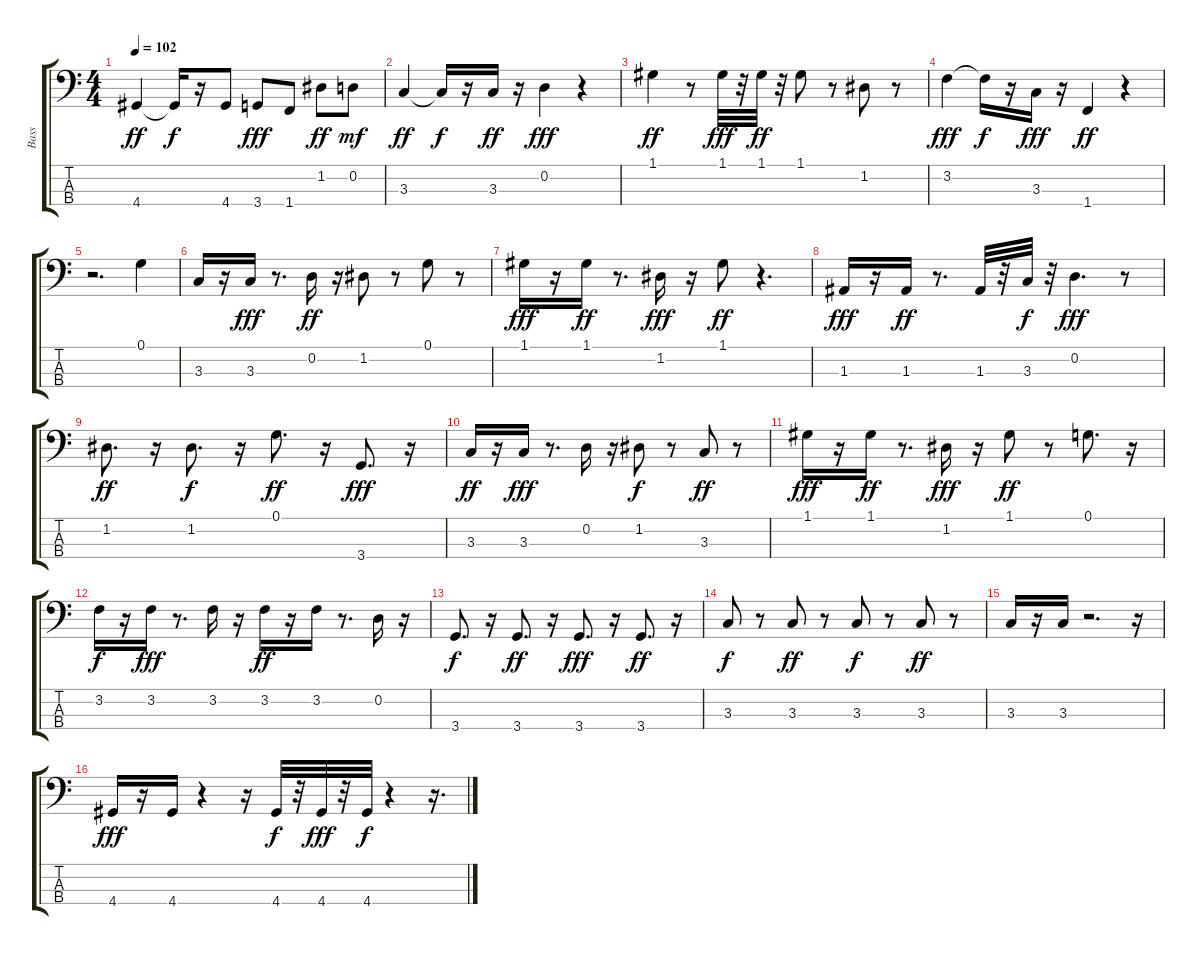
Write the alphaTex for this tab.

\track ("Bass" "Bass") {instrument fretlessbass}
\staff {score tabs}
\tuning (G2 D2 A1 E1) {hide}
\ts (4 4)
\tempo 102
\clef f4
\ks c
4.4.4{dy ff} 4.4{t}.16{dy f} r.16 4.4.8 3.4.8{dy fff} 1.4.8 1.2.8{dy ff} 0.2.8{dy mf} |
3.3.4{dy ff} 3.3{t}.16{dy f} r.16 3.3.16{dy ff} r.16 0.2.4{dy fff} r.4 |
1.1.4{dy ff} r.8 1.1.32{dy fff} r.32 1.1.32{dy ff} r.32 1.1.8 r.8 1.2.8 r.8 |
3.2.4{dy fff} 3.2{t}.16{dy f} r.16 3.3.16{dy fff} r.16 1.4.4{dy ff} r.4 |
r.2{d} 0.1.4 |
3.3.16 r.16 3.3.16{dy fff} r.8{d} 0.2.16{dy ff} r.16 1.2.8 r.8 0.1.8 r.8 |
1.1.16{dy fff} r.16 1.1.16{dy ff} r.8{d} 1.2.16{dy fff} r.16 1.1.8{dy ff} r.4{d} |
1.3.16{dy fff} r.16 1.3.16{dy ff} r.8{d} 1.3.32 r.32 3.3.32{dy f} r.32 0.2.4{d dy fff} r.8 |
1.2.8{d dy ff} r.16 1.2.8{d dy f} r.16 0.1.8{d dy ff} r.16 3.4.8{d dy fff} r.16 |
3.3.16{dy ff} r.16 3.3.16{dy fff} r.8{d} 0.2.16 r.16 1.2.8{dy f} r.8 3.3.8{dy ff} r.8 |
1.1.16{dy fff} r.16 1.1.16{dy ff} r.8{d} 1.2.16{dy fff} r.16 1.1.8{dy ff} r.8 0.1.8{d} r.16 |
3.2.16{dy f} r.16 3.2.16{dy fff} r.8{d} 3.2.16 r.16 3.2.16{dy ff} r.16 3.2.16 r.8{d} 0.2.16 r.16 |
3.4.8{d dy f} r.16 3.4.8{d dy ff} r.16 3.4.8{d dy fff} r.16 3.4.8{d dy ff} r.16 |
3.3.8{dy f} r.8 3.3.8{dy ff} r.8 3.3.8{dy f} r.8 3.3.8{dy ff} r.8 |
3.3.16 r.16 3.3.16 r.2{d} r.16 |
4.4.16{dy fff} r.16 4.4.16 r.4 r.16 4.4.32{dy f instrument slapbass1} r.32 4.4.32{dy fff} r.32 4.4.32{dy f} r.4 r.16{d}
